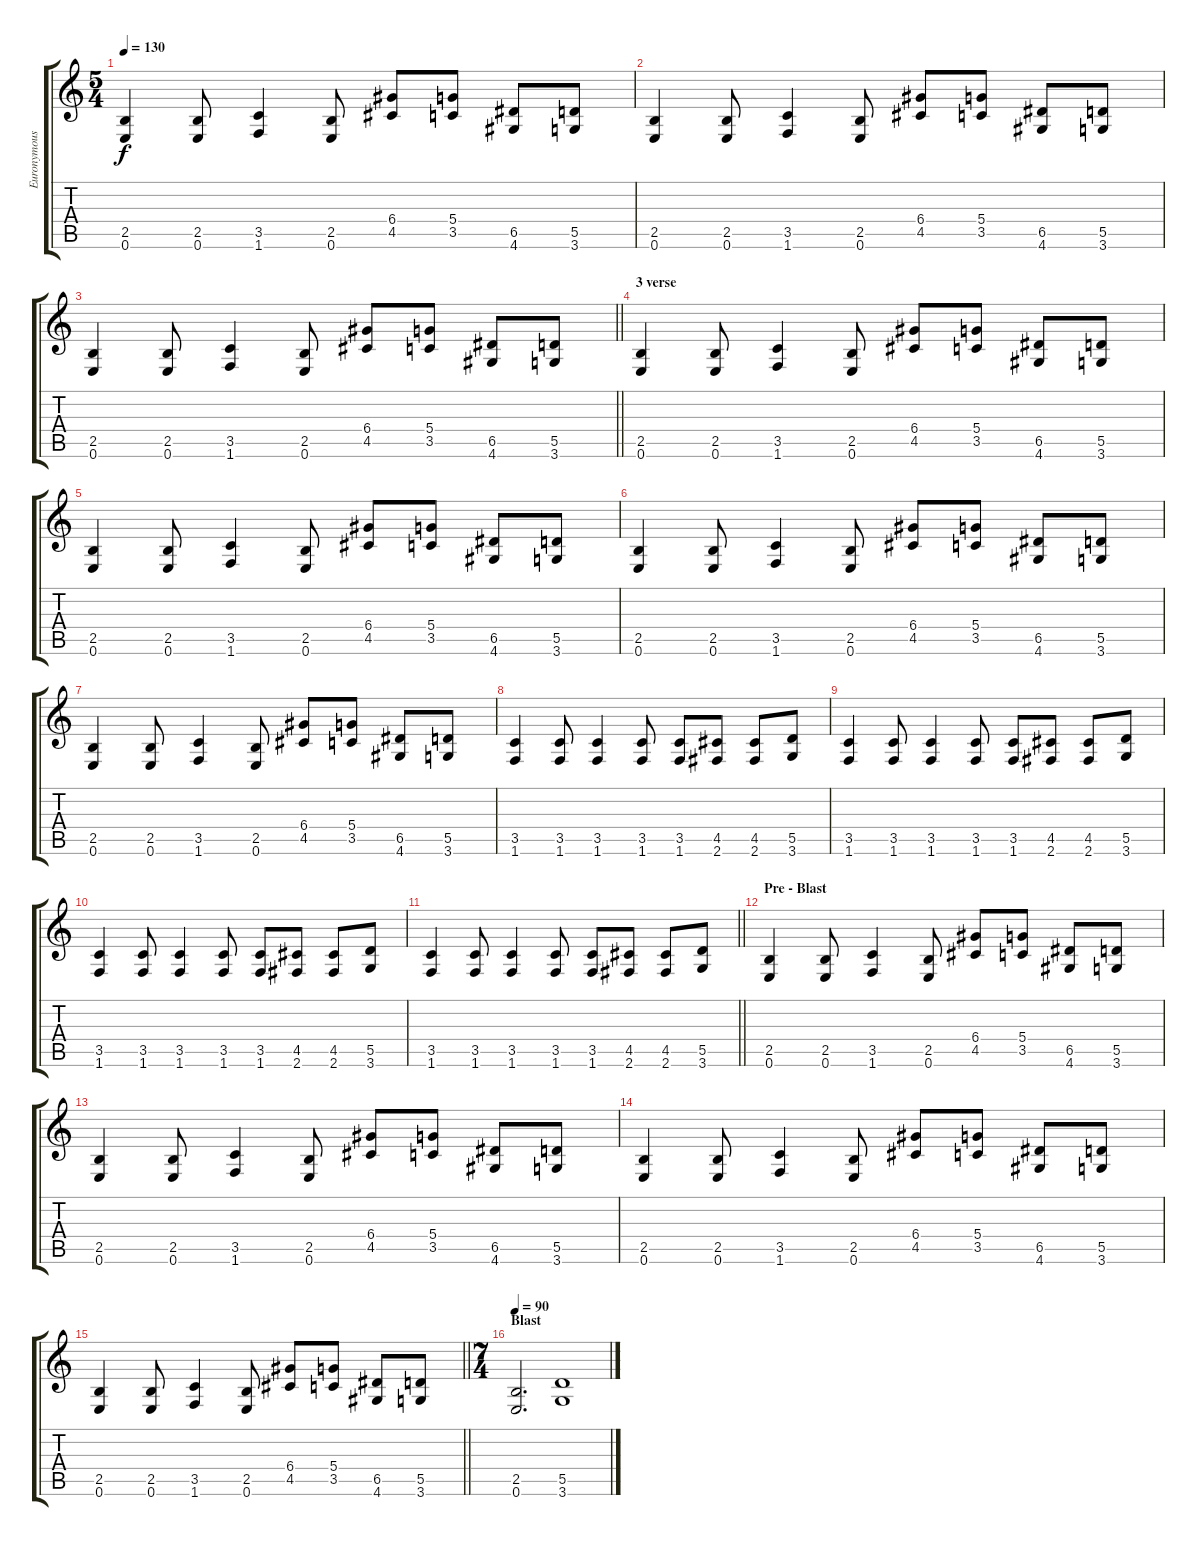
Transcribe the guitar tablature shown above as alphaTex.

\track ("Euronymous" "Euronymous") {instrument overdrivenguitar}
\staff {score tabs}
\tuning (E4 B3 G3 D3 A2 E2) {hide}
\ts (5 4)
\tempo 130
\clef g2
\ks c
(2.5 0.6).4{dy f} (2.5 0.6).8 (3.5 1.6).4 (2.5 0.6).8 (6.4 4.5).8 (5.4 3.5).8 (6.5 4.6).8 (5.5 3.6).8 |
(2.5 0.6).4 (2.5 0.6).8 (3.5 1.6).4 (2.5 0.6).8 (6.4 4.5).8 (5.4 3.5).8 (6.5 4.6).8 (5.5 3.6).8 |
\barLineRight lightlight
(2.5 0.6).4 (2.5 0.6).8 (3.5 1.6).4 (2.5 0.6).8 (6.4 4.5).8 (5.4 3.5).8 (6.5 4.6).8 (5.5 3.6).8 |
\section ("" "3 verse")
(2.5 0.6).4 (2.5 0.6).8 (3.5 1.6).4 (2.5 0.6).8 (6.4 4.5).8 (5.4 3.5).8 (6.5 4.6).8 (5.5 3.6).8 |
(2.5 0.6).4 (2.5 0.6).8 (3.5 1.6).4 (2.5 0.6).8 (6.4 4.5).8 (5.4 3.5).8 (6.5 4.6).8 (5.5 3.6).8 |
(2.5 0.6).4 (2.5 0.6).8 (3.5 1.6).4 (2.5 0.6).8 (6.4 4.5).8 (5.4 3.5).8 (6.5 4.6).8 (5.5 3.6).8 |
(2.5 0.6).4 (2.5 0.6).8 (3.5 1.6).4 (2.5 0.6).8 (6.4 4.5).8 (5.4 3.5).8 (6.5 4.6).8 (5.5 3.6).8 |
(3.5 1.6).4 (3.5 1.6).8 (3.5 1.6).4 (3.5 1.6).8 (3.5 1.6).8 (4.5 2.6).8 (4.5 2.6).8 (5.5 3.6).8 |
(3.5 1.6).4 (3.5 1.6).8 (3.5 1.6).4 (3.5 1.6).8 (3.5 1.6).8 (4.5 2.6).8 (4.5 2.6).8 (5.5 3.6).8 |
(3.5 1.6).4 (3.5 1.6).8 (3.5 1.6).4 (3.5 1.6).8 (3.5 1.6).8 (4.5 2.6).8 (4.5 2.6).8 (5.5 3.6).8 |
\barLineRight lightlight
(3.5 1.6).4 (3.5 1.6).8 (3.5 1.6).4 (3.5 1.6).8 (3.5 1.6).8 (4.5 2.6).8 (4.5 2.6).8 (5.5 3.6).8 |
\section ("" "Pre - Blast")
(2.5 0.6).4 (2.5 0.6).8 (3.5 1.6).4 (2.5 0.6).8 (6.4 4.5).8 (5.4 3.5).8 (6.5 4.6).8 (5.5 3.6).8 |
(2.5 0.6).4 (2.5 0.6).8 (3.5 1.6).4 (2.5 0.6).8 (6.4 4.5).8 (5.4 3.5).8 (6.5 4.6).8 (5.5 3.6).8 |
(2.5 0.6).4 (2.5 0.6).8 (3.5 1.6).4 (2.5 0.6).8 (6.4 4.5).8 (5.4 3.5).8 (6.5 4.6).8 (5.5 3.6).8 |
\barLineRight lightlight
(2.5 0.6).4 (2.5 0.6).8 (3.5 1.6).4 (2.5 0.6).8 (6.4 4.5).8 (5.4 3.5).8 (6.5 4.6).8 (5.5 3.6).8 |
\ts (7 4)
\section ("" "Blast")
\tempo 90
(2.5 0.6).2{d} (5.5 3.6).1
